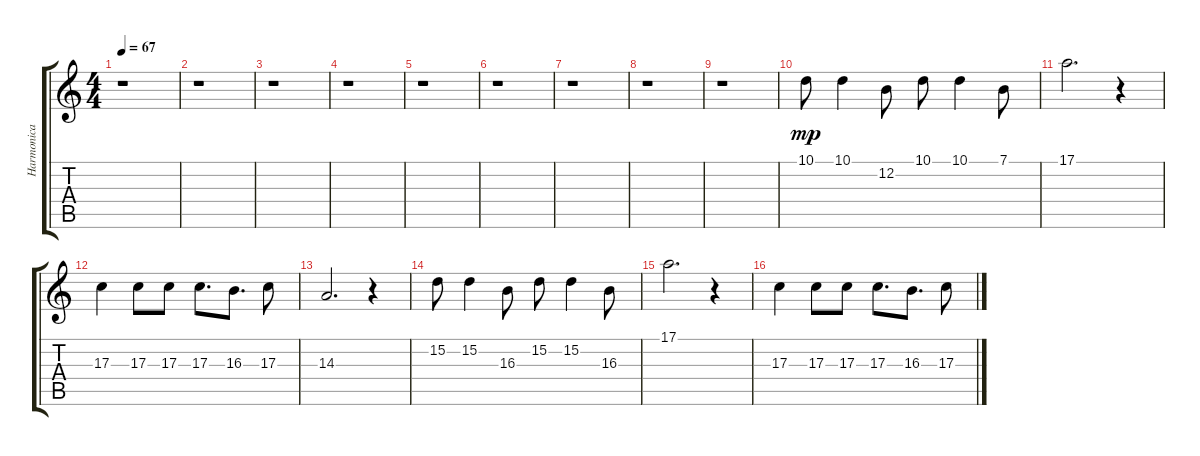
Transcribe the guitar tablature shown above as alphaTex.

\track ("Harmonica" "Harmonica") {instrument harmonica}
\staff {score tabs}
\tuning (E4 B3 G3 D3 A2 E2) {hide}
\ts (4 4)
\tempo 67
\clef g2
\ks c
r.1{dy mp} |
r.1 |
r.1 |
r.1 |
r.1 |
r.1 |
r.1 |
r.1 |
r.1 |
10.1.8 10.1.4 12.2.8 10.1.8 10.1.4 7.1.8 |
17.1.2{d} r.4 |
17.3.4 17.3.8 17.3.8 17.3.8{d} 16.3.8{d} 17.3.8 |
14.3.2{d} r.4 |
15.2.8 15.2.4 16.3.8 15.2.8 15.2.4 16.3.8 |
17.1.2{d} r.4 |
17.3.4 17.3.8 17.3.8 17.3.8{d} 16.3.8{d} 17.3.8
